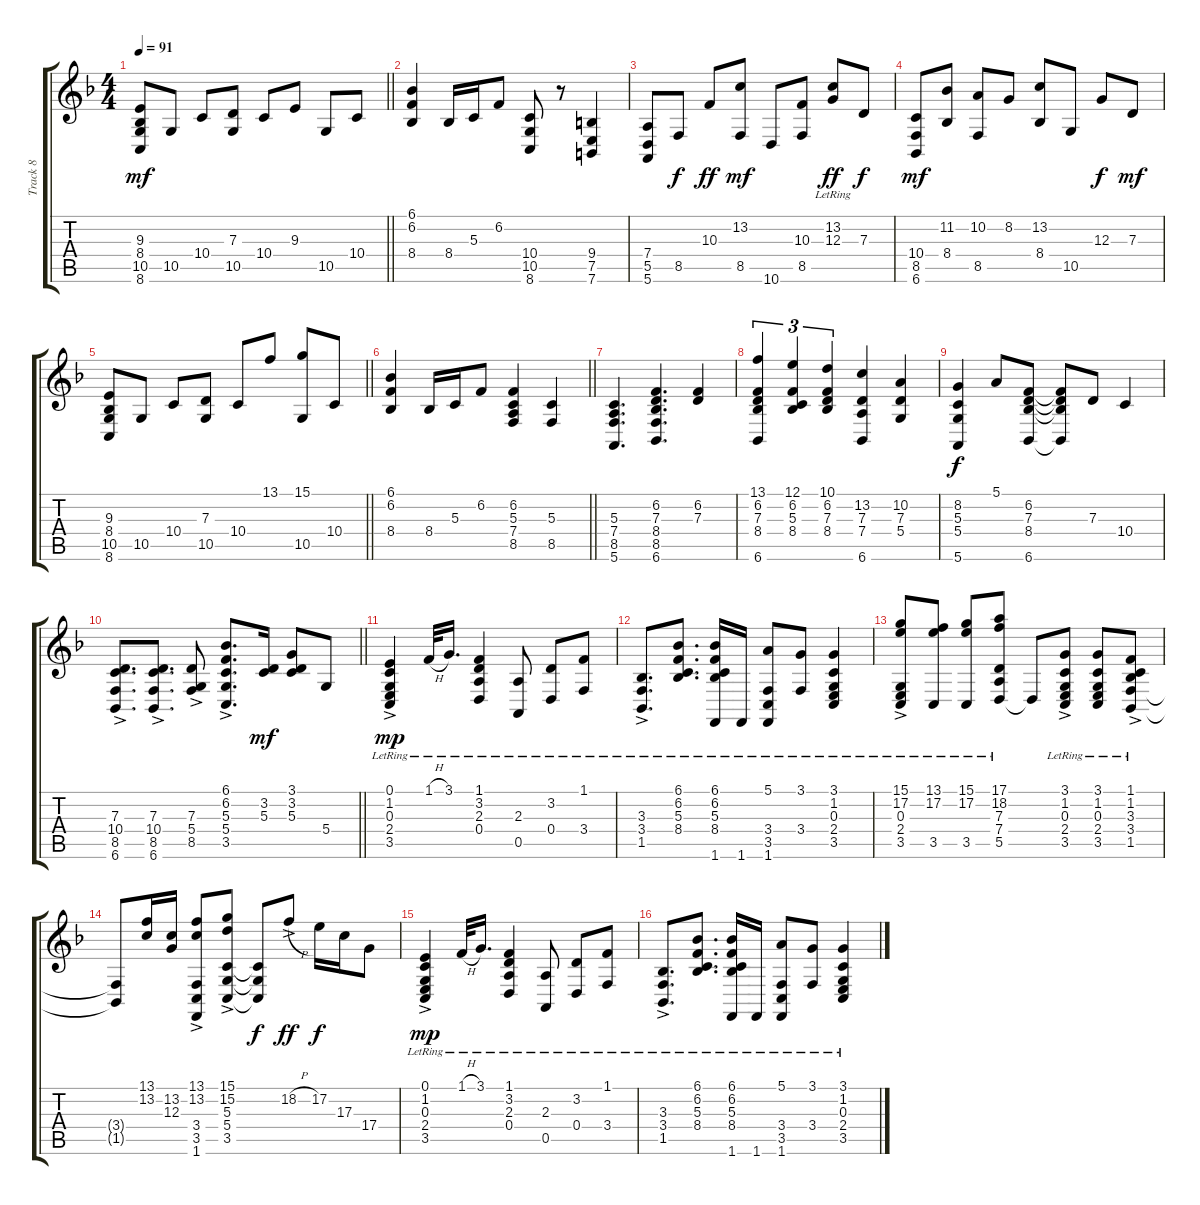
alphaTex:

\track ("Track 8" "Track 8") {instrument pad1newage}
\staff {score tabs}
\tuning (E4 B3 G3 D3 A2 E2) {hide}
\ts (4 4)
\tempo 91
\clef g2
\barLineRight lightlight
\ks f
(9.3 8.4 10.5 8.6).8{dy mf} 10.5.8 10.4.8 (7.3 10.5).8 10.4.8 9.3.8 10.5.8 10.4.8 |
(6.1 6.2 8.4).4 8.4.16 5.3.16 6.2.8 (10.4 10.5 8.6).8 r.8 (9.4 7.5 7.6).4 |
(7.4 5.5 5.6).8 8.5.8{dy f} 10.3.8{dy ff} (13.2 8.5).8{dy mf} 10.6.8 (10.3 8.5).8 (13.2{lr} 12.3{lr}).8{dy ff} 7.3.8{dy f} |
(10.4 8.5 6.6).8{dy mf} (11.2 8.4).8 (10.2 8.5).8 8.2.8 (13.2 8.4).8 10.5.8 12.3.8{dy f} 7.3.8{dy mf} |
\barLineRight lightlight
(9.3 8.4 10.5 8.6).8 10.5.8 10.4.8 (7.3 10.5).8 10.4.8 13.1.8 (15.1 10.5).8 10.4.8 |
\barLineRight lightlight
(6.1 6.2 8.4).4 8.4.16 5.3.16 6.2.8 (6.2 5.3 7.4 8.5).4 (5.3 8.5).4 |
(5.3 7.4 8.5 5.6).4{d} (6.2 7.3 8.4 8.5 6.6).4{d} (6.2 7.3).4 |
(13.1 6.2 7.3 8.4 6.6).4{tu (3 2)} (12.1 6.2 5.3 8.4).4{tu (3 2)} (10.1 6.2 7.3 8.4).4{tu (3 2)} (13.2 7.3 7.4 6.6).4 (10.2 7.3 5.4).4 |
(8.2 5.3 5.4 5.6).4{dy f} 5.1.8 (6.2 7.3 8.4 6.6).8 (6.2{t} 7.3{t} 8.4{t} 6.6{t}).8 7.3.8 10.4.4 |
\barLineRight lightlight
(7.3{ac} 10.4{ac} 8.5{ac} 6.6{ac}).8{d} (7.3{ac} 10.4{ac} 8.5{ac} 6.6{ac}).8{d} (7.3{ac} 5.4{ac} 8.5{ac}).8 (6.1{ac} 6.2{ac} 5.3{ac} 5.4{ac} 3.5{ac}).8{d} (3.2 5.3).16{dy mf} (3.1 3.2 5.3).8 5.4.8 |
(0.1{lr} 1.2{lr} 0.3{ac lr} 2.4{ac lr} 3.5{ac lr}).4{dy mp} 1.1{h lr}.32 3.1{lr}.16{d} (1.1{lr} 3.2{lr} 2.3{lr} 0.4{lr}).4 (2.3{lr} 0.5{lr}).8 (3.2{lr} 0.4{lr}).8 (1.1{lr} 3.4{lr}).8 |
(3.3{ac lr} 3.4{ac lr} 1.5{ac lr}).8{d} (6.1{lr} 6.2{lr} 5.3{lr} 8.4{lr}).8{d} (6.1{lr} 6.2{lr} 5.3{lr} 8.4{lr} 1.6{lr}).16 1.6{lr}.16 (5.1{lr} 3.4{lr} 3.5{lr} 1.6{lr}).8 (3.1{lr} 3.4{lr}).8 (3.1{lr} 1.2{lr} 0.3{lr} 2.4{lr} 3.5{lr}).4 |
(15.1{lr} 17.2{lr} 0.3{ac lr} 2.4{ac lr} 3.5{ac lr}).8 (13.1{lr} 17.2{lr} 3.5{lr}).8 (15.1{lr} 17.2{lr} 3.5{lr}).8 (17.1{lr} 18.2{lr} 7.3{lr} 7.4{lr} 5.5{lr}).8 5.5{t}.8 (3.1 1.2{lr} 0.3{ac lr} 2.4{ac lr} 3.5{ac lr}).8 (3.1 1.2{lr} 0.3{lr} 2.4{lr} 3.5{lr}).8 (1.1 1.2{lr} 3.3{ac lr} 3.4{ac lr} 1.5{ac lr}).8 |
(3.4{t} 1.5{t}).8 (13.1 13.2).16 (13.2 12.3).16 (13.1 13.2 3.4{ac} 3.5{ac} 1.6{ac}).8 (15.1 15.2 5.3{ac} 5.4{ac} 3.5{ac}).8 (5.3{t} 5.4{t} 3.5{t}).8{dy f} 18.2{h ac}.8{dy ff} 17.2.16{dy f} 17.3.16 17.4.8 |
(0.1{lr} 1.2{lr} 0.3{ac lr} 2.4{ac lr} 3.5{ac lr}).4{dy mp} 1.1{h lr}.32 3.1{lr}.16{d} (1.1{lr} 3.2{lr} 2.3{lr} 0.4{lr}).4 (2.3{lr} 0.5{lr}).8 (3.2{lr} 0.4{lr}).8 (1.1{lr} 3.4{lr}).8 |
(3.3{ac lr} 3.4{ac lr} 1.5{ac lr}).8{d} (6.1{lr} 6.2{lr} 5.3{lr} 8.4{lr}).8{d} (6.1{lr} 6.2{lr} 5.3{lr} 8.4{lr} 1.6{lr}).16 1.6{lr}.16 (5.1{lr} 3.4{lr} 3.5{lr} 1.6{lr}).8 (3.1{lr} 3.4{lr}).8 (3.1{lr} 1.2{lr} 0.3{lr} 2.4{lr} 3.5{lr}).4
